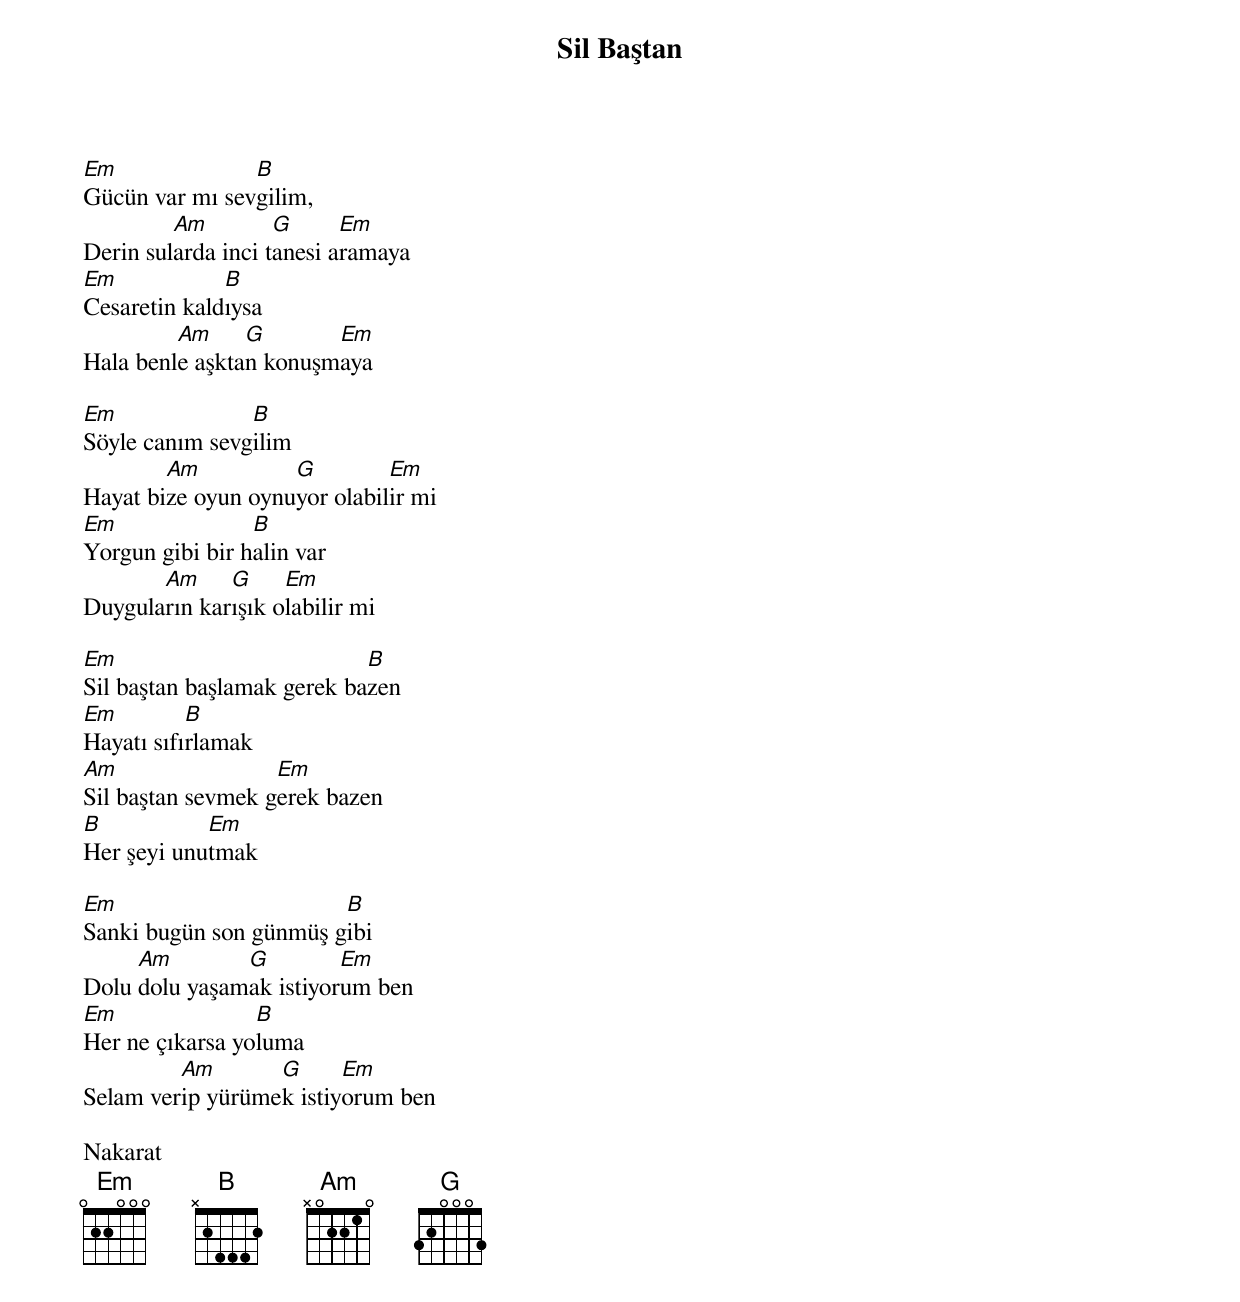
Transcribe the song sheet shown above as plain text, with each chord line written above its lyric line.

{title: Sil Baştan}
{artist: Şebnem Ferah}

Em              B
Gücün var mı sevgilim,
         Am         G      Em
Derin sularda inci tanesi aramaya
Em            B
Cesaretin kaldıysa
         Am     G       Em
Hala benle aşktan konuşmaya

Em              B
Söyle canım sevgilim
        Am          G         Em
Hayat bize oyun oynuyor olabilir mi
Em               B
Yorgun gibi bir halin var
       Am     G     Em
Duyguların karışık olabilir mi

Em                          B
Sil baştan başlamak gerek bazen
Em         B
Hayatı sıfırlamak
Am                 Em
Sil baştan sevmek gerek bazen
B           Em
Her şeyi unutmak

Em                      B
Sanki bugün son günmüş gibi
     Am        G         Em
Dolu dolu yaşamak istiyorum ben
Em               B
Her ne çıkarsa yoluma
         Am       G      Em
Selam verip yürümek istiyorum ben

Nakarat
